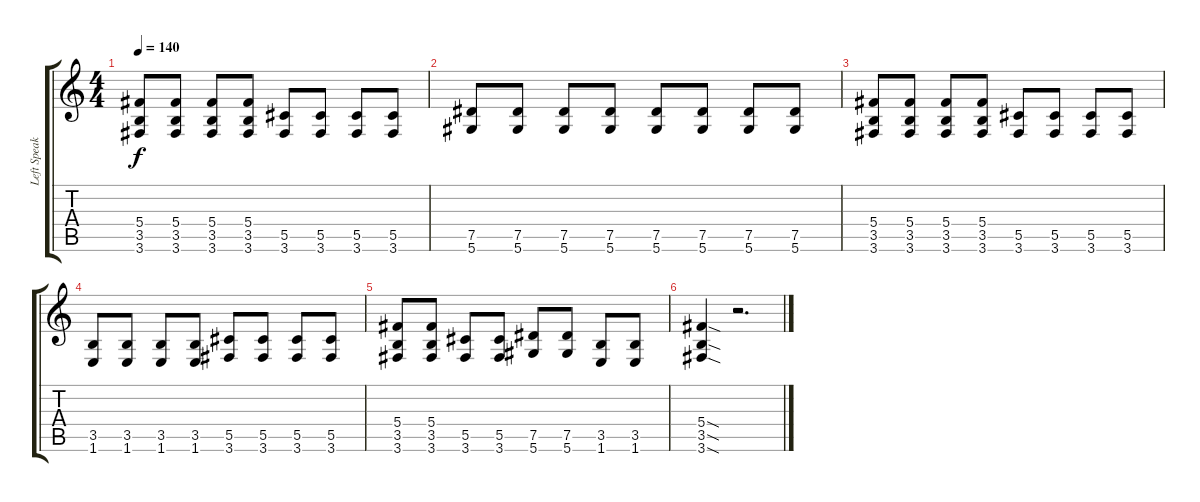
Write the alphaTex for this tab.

\track ("Left Speaker" "Left Speak") {instrument distortionguitar}
\staff {score tabs}
\tuning (Eb4 Bb3 Gb3 Db3 Ab2 Eb2) {hide}
\ts (4 4)
\tempo 140
\clef g2
\ks c
(5.4 3.5 3.6).8{dy f} (5.4 3.5 3.6).8 (5.4 3.5 3.6).8 (5.4 3.5 3.6).8 (5.5 3.6).8 (5.5 3.6).8 (5.5 3.6).8 (5.5 3.6).8 |
(7.5 5.6).8 (7.5 5.6).8 (7.5 5.6).8 (7.5 5.6).8 (7.5 5.6).8 (7.5 5.6).8 (7.5 5.6).8 (7.5 5.6).8 |
(5.4 3.5 3.6).8 (5.4 3.5 3.6).8 (5.4 3.5 3.6).8 (5.4 3.5 3.6).8 (5.5 3.6).8 (5.5 3.6).8 (5.5 3.6).8 (5.5 3.6).8 |
(3.5 1.6).8 (3.5 1.6).8 (3.5 1.6).8 (3.5 1.6).8 (5.5 3.6).8 (5.5 3.6).8 (5.5 3.6).8 (5.5 3.6).8 |
(5.4 3.5 3.6).8 (5.4 3.5 3.6).8 (5.5 3.6).8 (5.5 3.6).8 (7.5 5.6).8 (7.5 5.6).8 (3.5 1.6).8 (3.5 1.6).8 |
(5.4{sod} 3.5{sod} 3.6{sod}).4 r.2{d}
